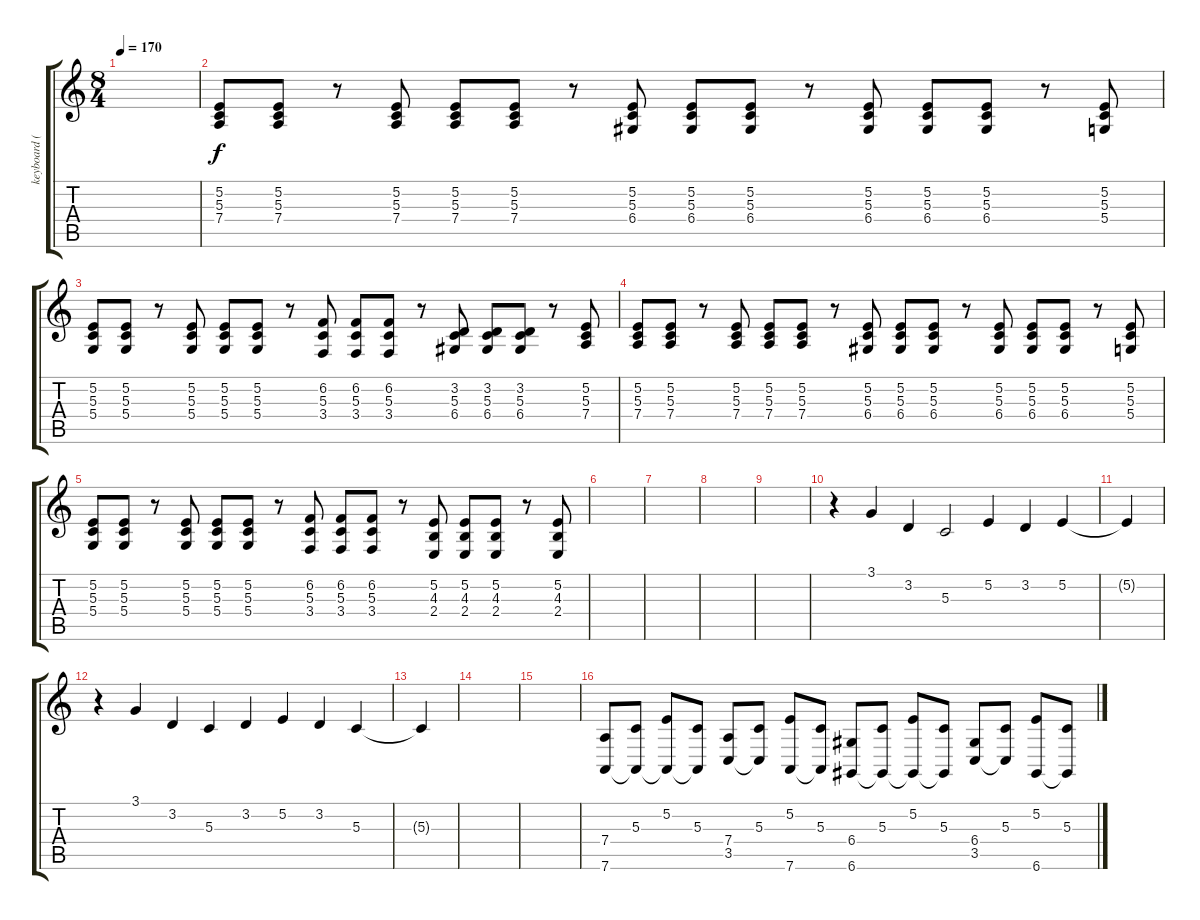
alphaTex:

\track ("keyboard (aj)" "keyboard (") {instrument electricgrandpiano}
\staff {score tabs}
\tuning (E4 B3 G3 D3 A2 D2) {hide}
\ts (8 4)
\tempo 170
\clef g2
\ks c
|
(5.2 5.3 7.4).8 (5.2 5.3 7.4).8 r.8 (5.2 5.3 7.4).8 (5.2 5.3 7.4).8 (5.2 5.3 7.4).8 r.8 (5.2 5.3 6.4).8 (5.2 5.3 6.4).8 (5.2 5.3 6.4).8 r.8 (5.2 5.3 6.4).8 (5.2 5.3 6.4).8 (5.2 5.3 6.4).8 r.8 (5.2 5.3 5.4).8 |
(5.2 5.3 5.4).8 (5.2 5.3 5.4).8 r.8 (5.2 5.3 5.4).8 (5.2 5.3 5.4).8 (5.2 5.3 5.4).8 r.8 (6.2 5.3 3.4).8 (6.2 5.3 3.4).8 (6.2 5.3 3.4).8 r.8 (3.2 5.3 6.4).8 (3.2 5.3 6.4).8 (3.2 5.3 6.4).8 r.8 (5.2 5.3 7.4).8 |
(5.2 5.3 7.4).8 (5.2 5.3 7.4).8 r.8 (5.2 5.3 7.4).8 (5.2 5.3 7.4).8 (5.2 5.3 7.4).8 r.8 (5.2 5.3 6.4).8 (5.2 5.3 6.4).8 (5.2 5.3 6.4).8 r.8 (5.2 5.3 6.4).8 (5.2 5.3 6.4).8 (5.2 5.3 6.4).8 r.8 (5.2 5.3 5.4).8 |
(5.2 5.3 5.4).8 (5.2 5.3 5.4).8 r.8 (5.2 5.3 5.4).8 (5.2 5.3 5.4).8 (5.2 5.3 5.4).8 r.8 (6.2 5.3 3.4).8 (6.2 5.3 3.4).8 (6.2 5.3 3.4).8 r.8 (5.2 4.3 2.4).8 (5.2 4.3 2.4).8 (5.2 4.3 2.4).8 r.8 (5.2 4.3 2.4).8 |
|
|
|
|
r.4{instrument lead2sawtooth} 3.1.4 3.2.4 5.3.2 5.2.4 3.2.4 5.2.4 |
5.2{t}.4 |
r.4 3.1.4 3.2.4 5.3.4 3.2.4 5.2.4 3.2.4 5.3.4 |
5.3{t}.4 |
|
|
(7.4 7.6).8{instrument churchorgan} (5.3 7.6{t}).8 (5.2 7.6{t}).8 (5.3 7.6{t}).8 (7.4 3.5).8 (5.3 3.5{t}).8 (5.2 7.6).8 (5.3 7.6{t}).8 (6.4 6.6).8 (5.3 6.6{t}).8 (5.2 6.6{t}).8 (5.3 6.6{t}).8 (6.4 3.5).8 (5.3 3.5{t}).8 (5.2 6.6).8 (5.3 6.6{t}).8
